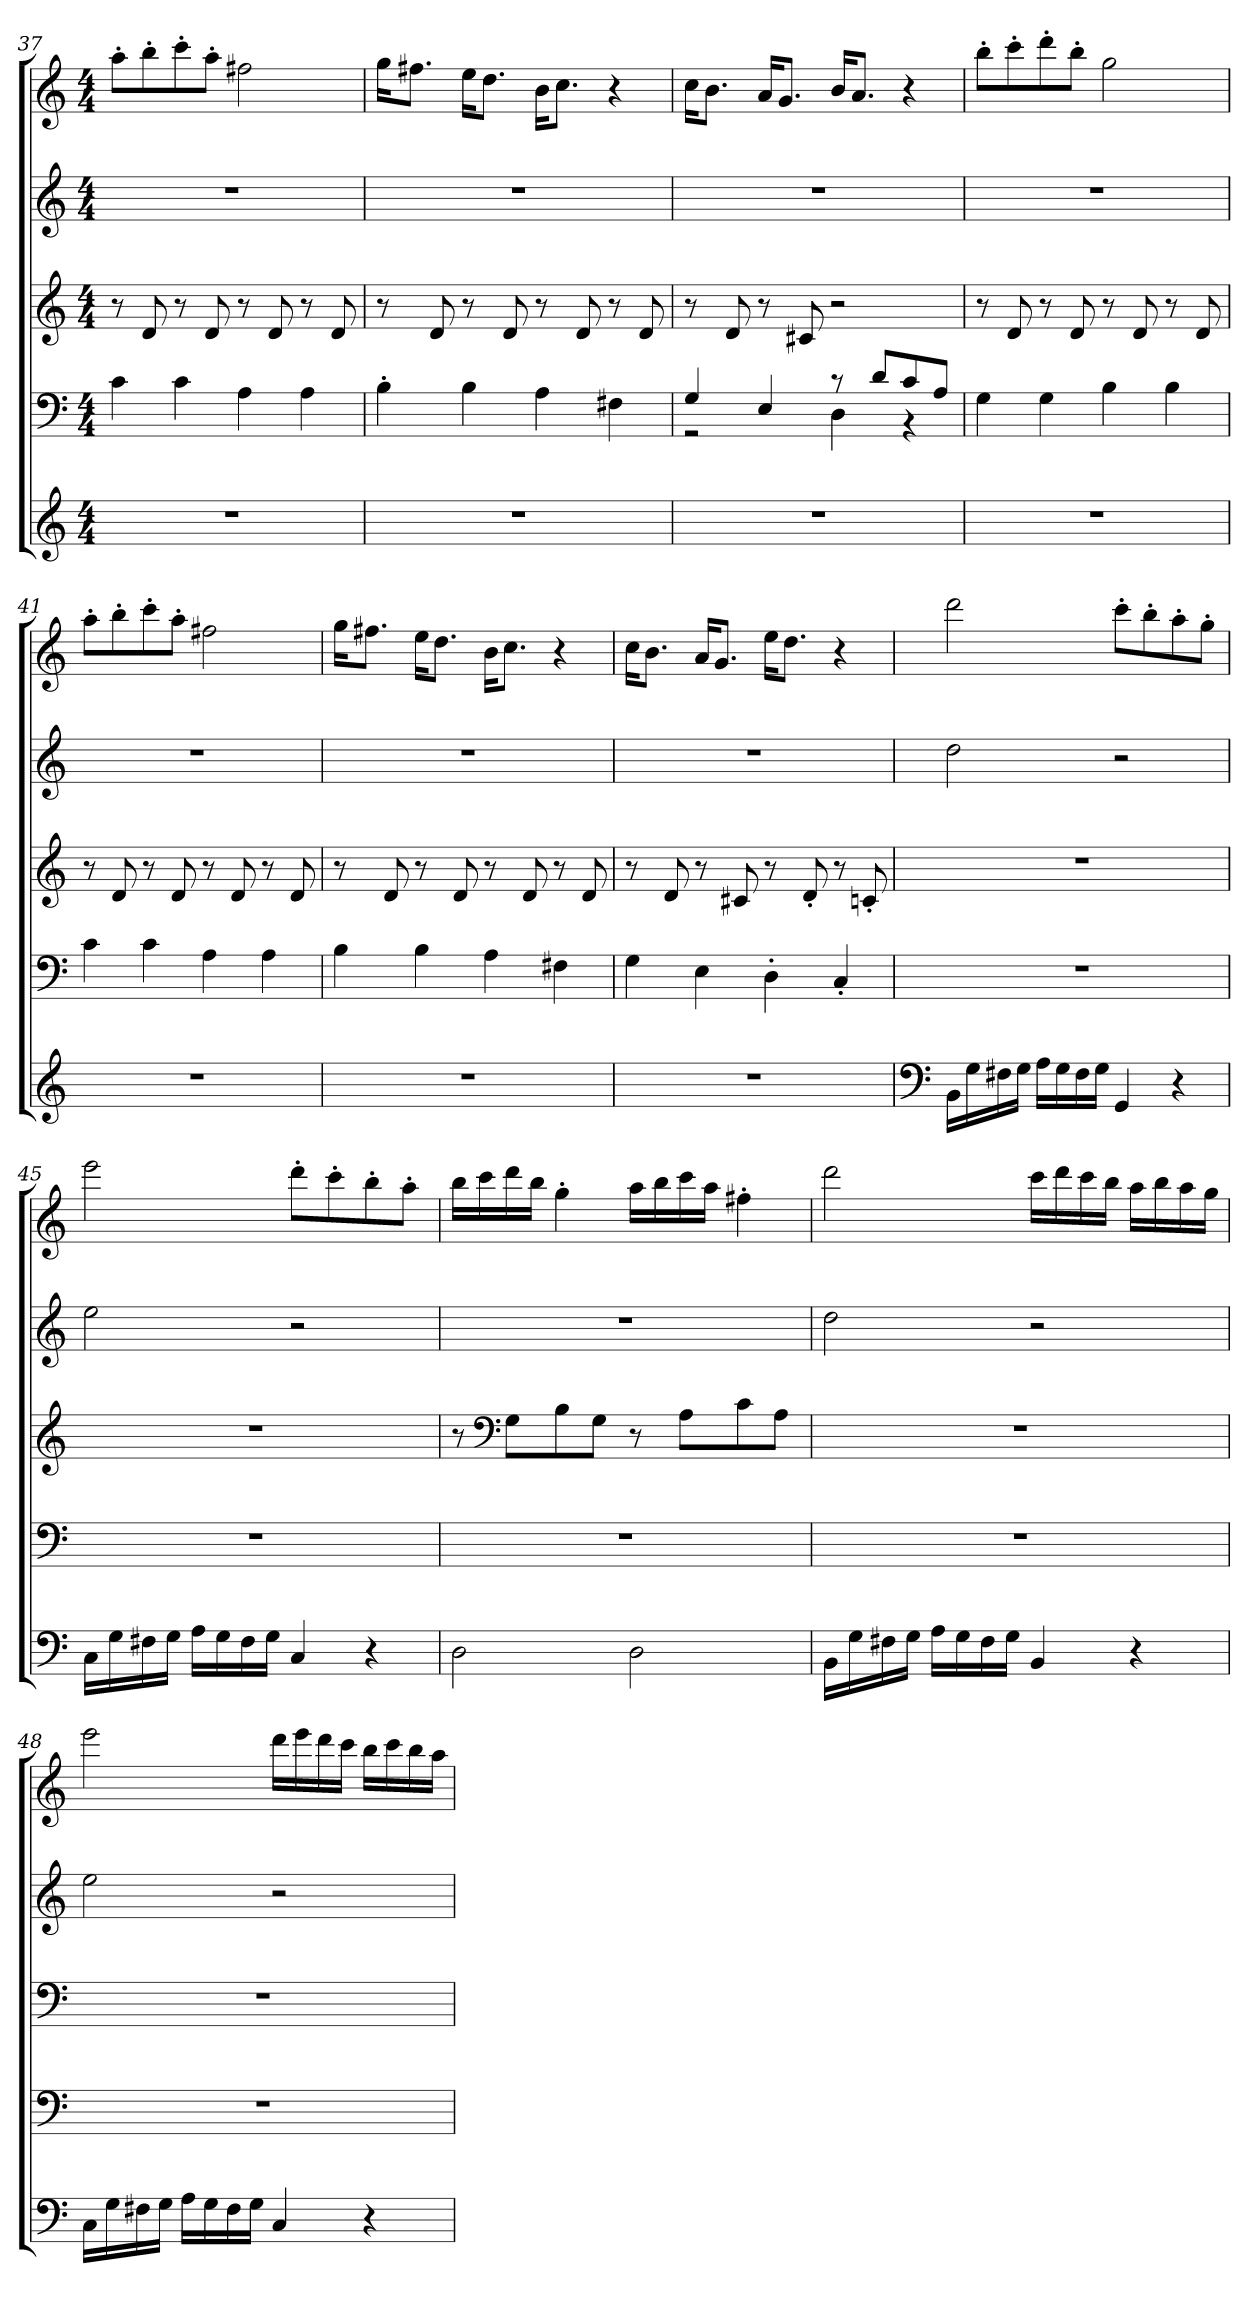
**kern	**kern	**kern	**kern	**kern
*part5	*part4	*part3	*part2	*part1
*staff5	*staff4	*staff3	*staff2	*staff1
!!LO:LB:g=z
*clefG2	*clefF4	*clefG2	*clefG2	*clefG2
*k[]	*k[]	*k[]	*k[]	*k[]
*M4/4	*M4/4	*M4/4	*M4/4	*M4/4
=37	=37	=37	=37	=37
1r	4c\	8r	1r	8aa'\L
.	.	8d/	.	8bb'\
.	4c\	8r	.	8ccc'\
.	.	8d/	.	8aa'\J
.	4A\	8r	.	2ff#X\
.	.	8d/	.	.
.	4A\	8r	.	.
.	.	8d/	.	.
=38	=38	=38	=38	=38
1r	4B'\	8r	1r	16gg\KL
.	.	.	.	8.ff#X\J
.	.	8d/	.	.
.	4B\	8r	.	16ee\KL
.	.	.	.	8.dd\J
.	.	8d/	.	.
.	4A\	8r	.	16b\KL
.	.	.	.	8.cc\J
.	.	8d/	.	.
.	4F#X\	8r	.	4r
.	.	8d/	.	.
=39	=39	=39	=39	=39
*	*^	*	*	*
1r	4G/	2r	8r	1r	16cc\KL
.	.	.	.	.	8.b\J
.	.	.	8d/	.	.
.	4E/	.	8r	.	16a/KL
.	.	.	.	.	8.g/J
.	.	.	8c#X/	.	.
.	8r	4D\	2r	.	16b/KL
.	.	.	.	.	8.a/J
.	8d/L	.	.	.	.
.	8c/	4r	.	.	4r
.	8A/J	.	.	.	.
*	*v	*v	*	*	*
!!LO:PB:g=z
=40	=40	=40	=40	=40
*	*	*	*	*MM170
1r	4G\	8r	1r	8bb'\L
.	.	8d/	.	8ccc'\
.	4G\	8r	.	8ddd'\
.	.	8d/	.	8bb'\J
.	4B\	8r	.	2gg\
.	.	8d/	.	.
.	4B\	8r	.	.
.	.	8d/	.	.
=41	=41	=41	=41	=41
1r	4c\	8r	1r	8aa'\L
.	.	8d/	.	8bb'\
.	4c\	8r	.	8ccc'\
.	.	8d/	.	8aa'\J
.	4A\	8r	.	2ff#X\
.	.	8d/	.	.
.	4A\	8r	.	.
.	.	8d/	.	.
=42	=42	=42	=42	=42
1r	4B\	8r	1r	16gg\KL
.	.	.	.	8.ff#X\J
.	.	8d/	.	.
.	4B\	8r	.	16ee\KL
.	.	.	.	8.dd\J
.	.	8d/	.	.
.	4A\	8r	.	16b\KL
.	.	.	.	8.cc\J
.	.	8d/	.	.
.	4F#X\	8r	.	4r
.	.	8d/	.	.
!!LO:LB:g=z
=43	=43	=43	=43	=43
1r	4G\	8r	1r	16cc\KL
.	.	.	.	8.b\J
.	.	8d/	.	.
.	4E\	8r	.	16a/KL
.	.	.	.	8.g/J
.	.	8c#X/	.	.
.	4D'\	8r	.	16ee\KL
.	.	.	.	8.dd\J
.	.	8d'/	.	.
.	4C'/	8r	.	4r
.	.	8cn'/	.	.
=44	=44	=44	=44	=44
*clefF4	*	*	*	*
*	*	*	*	*MM170
16BB\LL	1r	1r	2dd\	2ddd\
16G\	.	.	.	.
16F#X\	.	.	.	.
16G\JJ	.	.	.	.
16A\LL	.	.	.	.
16G\	.	.	.	.
16F#\	.	.	.	.
16G\JJ	.	.	.	.
4GG/	.	.	2r	8ccc'\L
.	.	.	.	8bb'\
4r	.	.	.	8aa'\
.	.	.	.	8gg'\J
=45	=45	=45	=45	=45
16C\LL	1r	1r	2ee\	2eee\
16G\	.	.	.	.
16F#X\	.	.	.	.
16G\JJ	.	.	.	.
16A\LL	.	.	.	.
16G\	.	.	.	.
16F#\	.	.	.	.
16G\JJ	.	.	.	.
4C/	.	.	2r	8ddd'\L
.	.	.	.	8ccc'\
4r	.	.	.	8bb'\
.	.	.	.	8aa'\J
!!LO:PB:g=z
=46	=46	=46	=46	=46
2D\	1r	8r	1r	16bb\LL
.	.	.	.	16ccc\
*	*	*clefF4	*	*
.	.	8G\L	.	16ddd\
.	.	.	.	16bb\JJ
.	.	8B\	.	4gg'\
.	.	8G\J	.	.
2D\	.	8r	.	16aa\LL
.	.	.	.	16bb\
.	.	8A\L	.	16ccc\
.	.	.	.	16aa\JJ
.	.	8c\	.	4ff#X'\
.	.	8A\J	.	.
=47	=47	=47	=47	=47
*	*	*	*	*MM170
16BB\LL	1r	1r	2dd\	2ddd\
16G\	.	.	.	.
16F#X\	.	.	.	.
16G\JJ	.	.	.	.
16A\LL	.	.	.	.
16G\	.	.	.	.
16F#\	.	.	.	.
16G\JJ	.	.	.	.
4BB/	.	.	2r	16ccc\LL
.	.	.	.	16ddd\
.	.	.	.	16ccc\
.	.	.	.	16bb\JJ
4r	.	.	.	16aa\LL
.	.	.	.	16bb\
.	.	.	.	16aa\
.	.	.	.	16gg\JJ
!!LO:LB:g=z
=48	=48	=48	=48	=48
16C\LL	1r	1r	2ee\	2eee\
16G\	.	.	.	.
16F#X\	.	.	.	.
16G\JJ	.	.	.	.
16A\LL	.	.	.	.
16G\	.	.	.	.
16F#\	.	.	.	.
16G\JJ	.	.	.	.
4C/	.	.	2r	16ddd\LL
.	.	.	.	16eee\
.	.	.	.	16ddd\
.	.	.	.	16ccc\JJ
4r	.	.	.	16bb\LL
.	.	.	.	16ccc\
.	.	.	.	16bb\
.	.	.	.	16aa\JJ
=	=	=	=	=
*-	*-	*-	*-	*-
